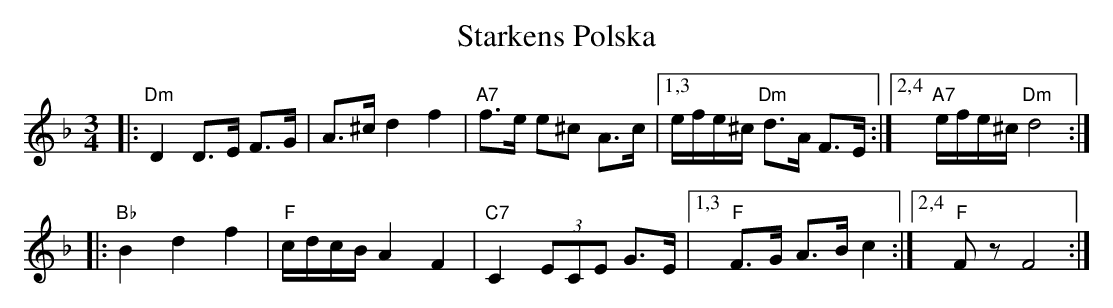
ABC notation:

X:1
T: Starkens Polska
M: 3/4
L: 1/8
K: Dm
|: "Dm"D2 D>E F>G | A>^c d2 f2 | "A7"f>e e^c A>c \
|1,3 e/f/e/^c/ "Dm"d>A F>E :|2,4 "A7"e/f/e/^c/ "Dm"d4 :|
|: "Bb"B2 d2 f2 | "F"c/d/c/B/ A2 F2 | "C7"C2 (3ECE G>E \
|1,3 "F"F>G A>B c2 :|2,4 "F"Fz F4 :|
